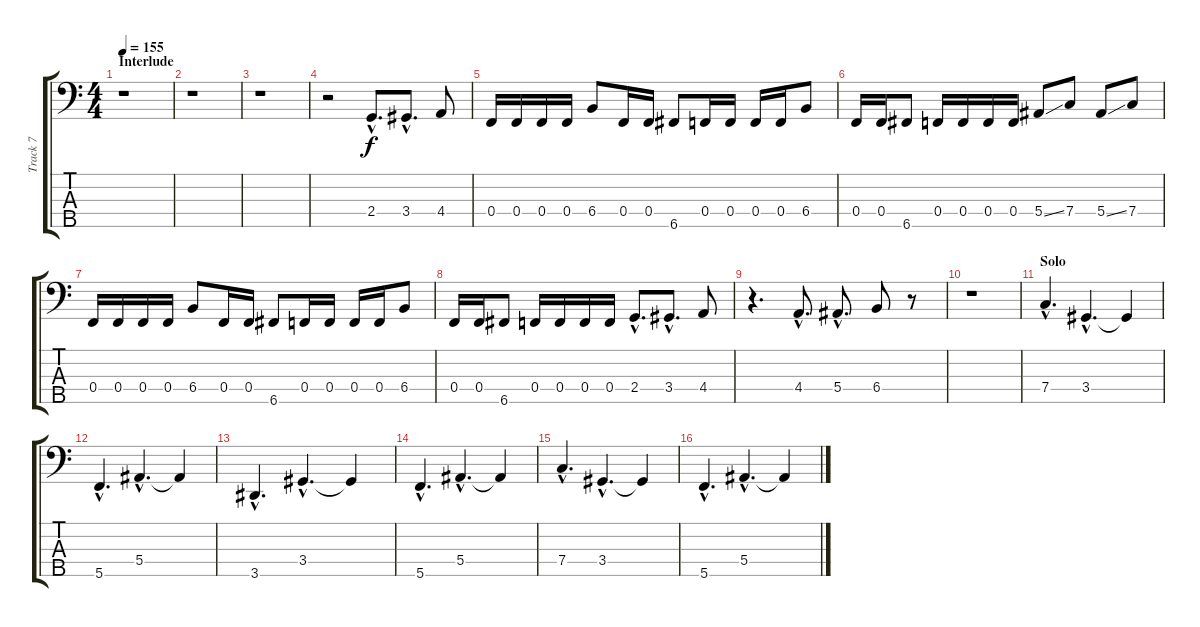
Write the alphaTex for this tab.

\track ("Track 7" "Track 7") {instrument electricbasspick}
\staff {score tabs}
\tuning (Ab2 Eb2 Bb1 F1 C1) {hide}
\ts (4 4)
\section ("" "Interlude")
\tempo 155
\clef f4
\ks c
r.1{dy f} |
r.1 |
r.1 |
r.2 2.4{hac}.8{d} 3.4{hac}.8{d} 4.4.8 |
0.4.16 0.4.16 0.4.16 0.4.16 6.4.8 0.4.16 0.4.16 6.5.8 0.4.16 0.4.16 0.4.16 0.4.16 6.4.8 |
0.4.16 0.4.16 6.5.8 0.4.16 0.4.16 0.4.16 0.4.16 5.4{ss}.8 7.4.8 5.4{ss}.8 7.4.8 |
0.4.16 0.4.16 0.4.16 0.4.16 6.4.8 0.4.16 0.4.16 6.5.8 0.4.16 0.4.16 0.4.16 0.4.16 6.4.8 |
0.4.16 0.4.16 6.5.8 0.4.16 0.4.16 0.4.16 0.4.16 2.4{hac}.8{d} 3.4{hac}.8{d} 4.4.8 |
r.4{d} 4.4{hac}.8{d} 5.4{hac}.8{d} 6.4.8 r.8 |
r.1 |
\section ("" "Solo")
7.4{hac}.4{d} 3.4{hac}.4{d} 3.4{t}.4 |
5.5{hac}.4{d} 5.4{hac}.4{d} 5.4{t}.4 |
3.5{hac}.4{d} 3.4{hac}.4{d} 3.4{t}.4 |
5.5{hac}.4{d} 5.4{hac}.4{d} 5.4{t}.4 |
7.4{hac}.4{d} 3.4{hac}.4{d} 3.4{t}.4 |
5.5{hac}.4{d} 5.4{hac}.4{d} 5.4{t}.4
